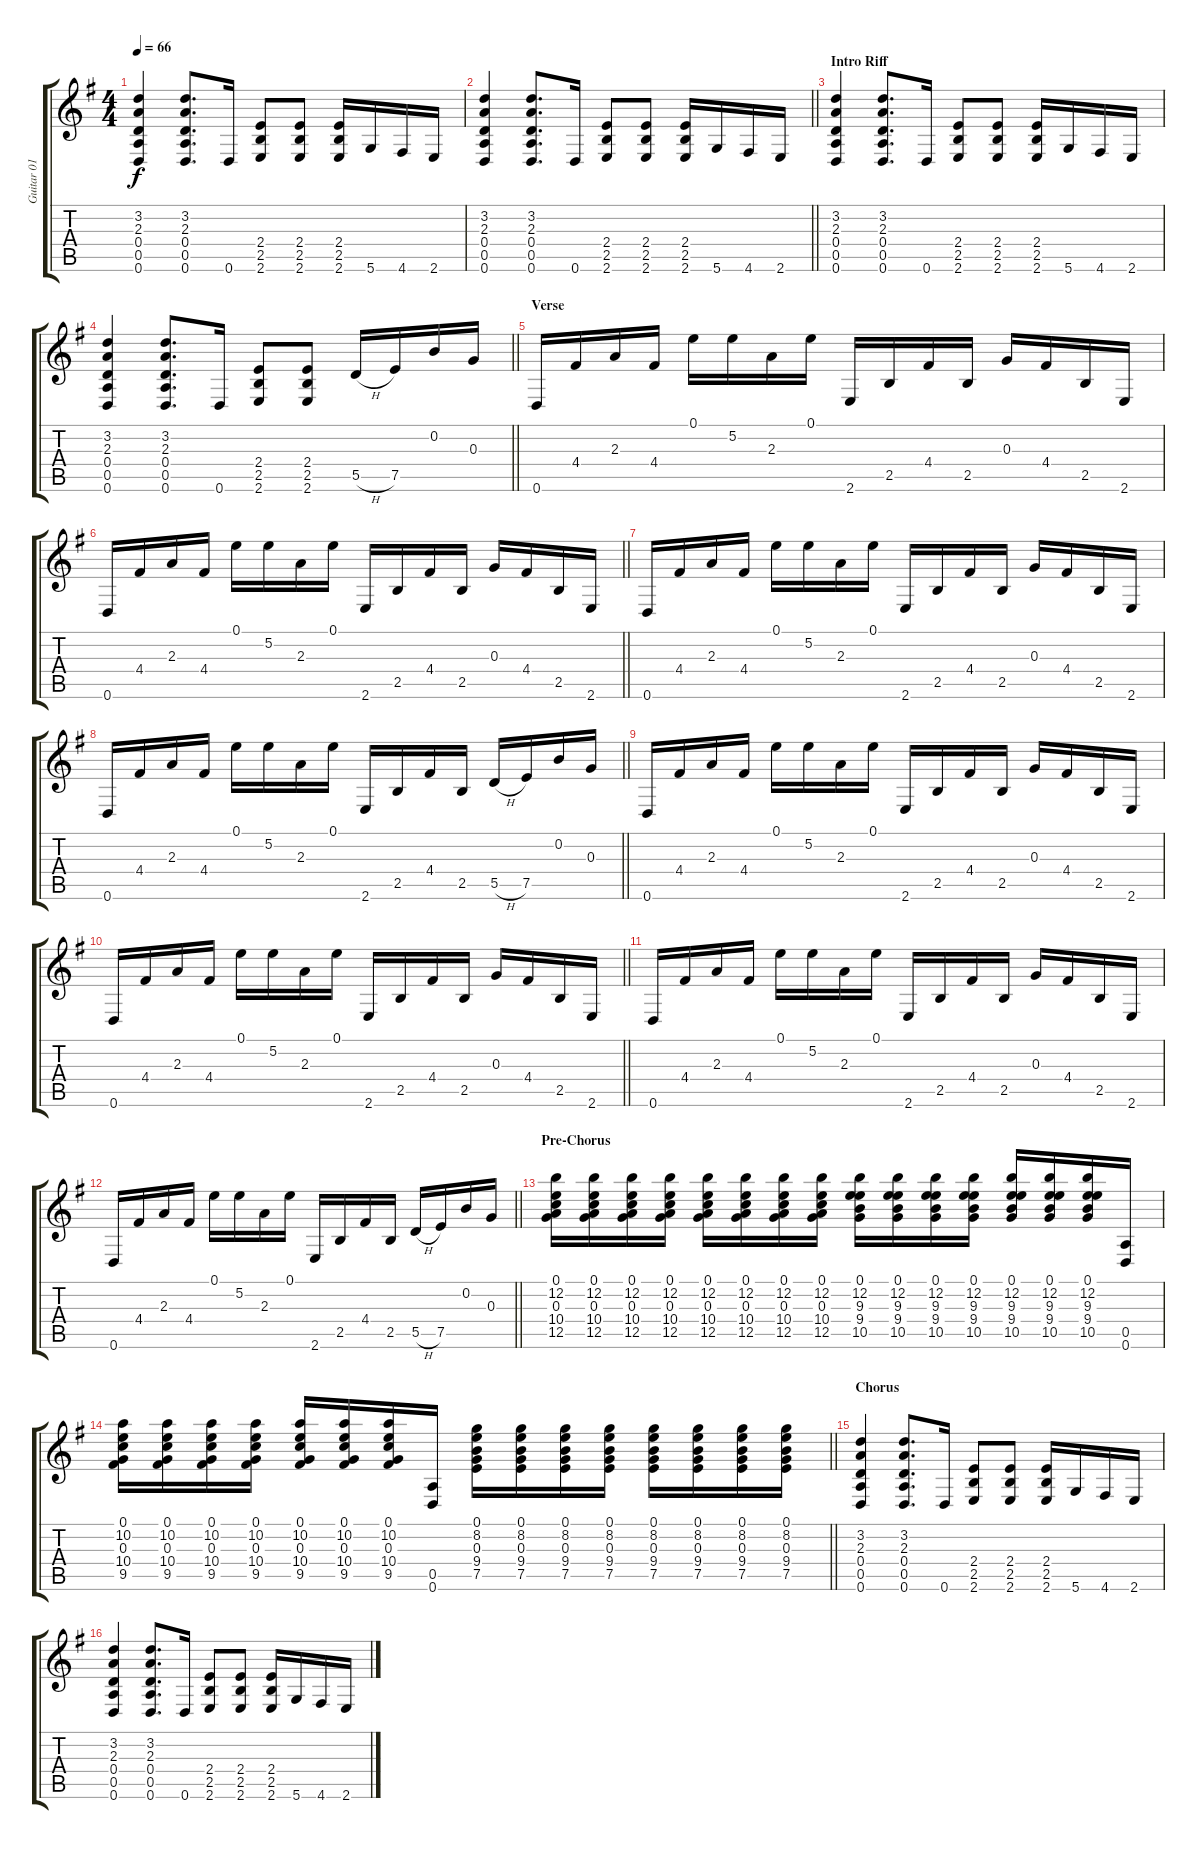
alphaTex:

\track ("Guitar 01" "Guitar 01") {instrument distortionguitar}
\staff {score tabs}
\tuning (E4 B3 G3 D3 A2 D2) {hide}
\ts (4 4)
\tempo 66
\clef g2
\ks g
(3.2 2.3 0.4 0.5 0.6).4{dy f} (3.2 2.3 0.4 0.5 0.6).8{d} 0.6.16 (2.4 2.5 2.6).8 (2.4 2.5 2.6).8 (2.4 2.5 2.6).16 5.6.16 4.6.16 2.6.16 |
\barLineRight lightlight
(3.2 2.3 0.4 0.5 0.6).4 (3.2 2.3 0.4 0.5 0.6).8{d} 0.6.16 (2.4 2.5 2.6).8 (2.4 2.5 2.6).8 (2.4 2.5 2.6).16 5.6.16 4.6.16 2.6.16 |
\section ("" "Intro Riff")
(3.2 2.3 0.4 0.5 0.6).4 (3.2 2.3 0.4 0.5 0.6).8{d} 0.6.16 (2.4 2.5 2.6).8 (2.4 2.5 2.6).8 (2.4 2.5 2.6).16 5.6.16 4.6.16 2.6.16 |
\barLineRight lightlight
(3.2 2.3 0.4 0.5 0.6).4 (3.2 2.3 0.4 0.5 0.6).8{d} 0.6.16 (2.4 2.5 2.6).8 (2.4 2.5 2.6).8 5.5{h}.16 7.5.16 0.2.16 0.3.16 |
\section ("" "Verse")
0.6.16 4.4.16 2.3.16 4.4.16 0.1.16 5.2.16 2.3.16 0.1.16 2.6.16 2.5.16 4.4.16 2.5.16 0.3.16 4.4.16 2.5.16 2.6.16 |
\barLineRight lightlight
0.6.16 4.4.16 2.3.16 4.4.16 0.1.16 5.2.16 2.3.16 0.1.16 2.6.16 2.5.16 4.4.16 2.5.16 0.3.16 4.4.16 2.5.16 2.6.16 |
0.6.16 4.4.16 2.3.16 4.4.16 0.1.16 5.2.16 2.3.16 0.1.16 2.6.16 2.5.16 4.4.16 2.5.16 0.3.16 4.4.16 2.5.16 2.6.16 |
\barLineRight lightlight
0.6.16 4.4.16 2.3.16 4.4.16 0.1.16 5.2.16 2.3.16 0.1.16 2.6.16 2.5.16 4.4.16 2.5.16 5.5{h}.16 7.5.16 0.2.16 0.3.16 |
0.6.16 4.4.16 2.3.16 4.4.16 0.1.16 5.2.16 2.3.16 0.1.16 2.6.16 2.5.16 4.4.16 2.5.16 0.3.16 4.4.16 2.5.16 2.6.16 |
\barLineRight lightlight
0.6.16 4.4.16 2.3.16 4.4.16 0.1.16 5.2.16 2.3.16 0.1.16 2.6.16 2.5.16 4.4.16 2.5.16 0.3.16 4.4.16 2.5.16 2.6.16 |
0.6.16 4.4.16 2.3.16 4.4.16 0.1.16 5.2.16 2.3.16 0.1.16 2.6.16 2.5.16 4.4.16 2.5.16 0.3.16 4.4.16 2.5.16 2.6.16 |
\barLineRight lightlight
0.6.16 4.4.16 2.3.16 4.4.16 0.1.16 5.2.16 2.3.16 0.1.16 2.6.16 2.5.16 4.4.16 2.5.16 5.5{h}.16 7.5.16 0.2.16 0.3.16 |
\section ("" "Pre-Chorus")
(0.1 12.2 0.3 10.4 12.5).16 (0.1 12.2 0.3 10.4 12.5).16 (0.1 12.2 0.3 10.4 12.5).16 (0.1 12.2 0.3 10.4 12.5).16 (0.1 12.2 0.3 10.4 12.5).16 (0.1 12.2 0.3 10.4 12.5).16 (0.1 12.2 0.3 10.4 12.5).16 (0.1 12.2 0.3 10.4 12.5).16 (0.1 12.2 9.3 9.4 10.5).16 (0.1 12.2 9.3 9.4 10.5).16 (0.1 12.2 9.3 9.4 10.5).16 (0.1 12.2 9.3 9.4 10.5).16 (0.1 12.2 9.3 9.4 10.5).16 (0.1 12.2 9.3 9.4 10.5).16 (0.1 12.2 9.3 9.4 10.5).16 (0.5 0.6).16 |
\barLineRight lightlight
(0.1 10.2 0.3 10.4 9.5).16 (0.1 10.2 0.3 10.4 9.5).16 (0.1 10.2 0.3 10.4 9.5).16 (0.1 10.2 0.3 10.4 9.5).16 (0.1 10.2 0.3 10.4 9.5).16 (0.1 10.2 0.3 10.4 9.5).16 (0.1 10.2 0.3 10.4 9.5).16 (0.5 0.6).16 (0.1 8.2 0.3 9.4 7.5).16 (0.1 8.2 0.3 9.4 7.5).16 (0.1 8.2 0.3 9.4 7.5).16 (0.1 8.2 0.3 9.4 7.5).16 (0.1 8.2 0.3 9.4 7.5).16 (0.1 8.2 0.3 9.4 7.5).16 (0.1 8.2 0.3 9.4 7.5).16 (0.1 8.2 0.3 9.4 7.5).16 |
\section ("" "Chorus")
(3.2 2.3 0.4 0.5 0.6).4 (3.2 2.3 0.4 0.5 0.6).8{d} 0.6.16 (2.4 2.5 2.6).8 (2.4 2.5 2.6).8 (2.4 2.5 2.6).16 5.6.16 4.6.16 2.6.16 |
(3.2 2.3 0.4 0.5 0.6).4 (3.2 2.3 0.4 0.5 0.6).8{d} 0.6.16 (2.4 2.5 2.6).8 (2.4 2.5 2.6).8 (2.4 2.5 2.6).16 5.6.16 4.6.16 2.6.16
